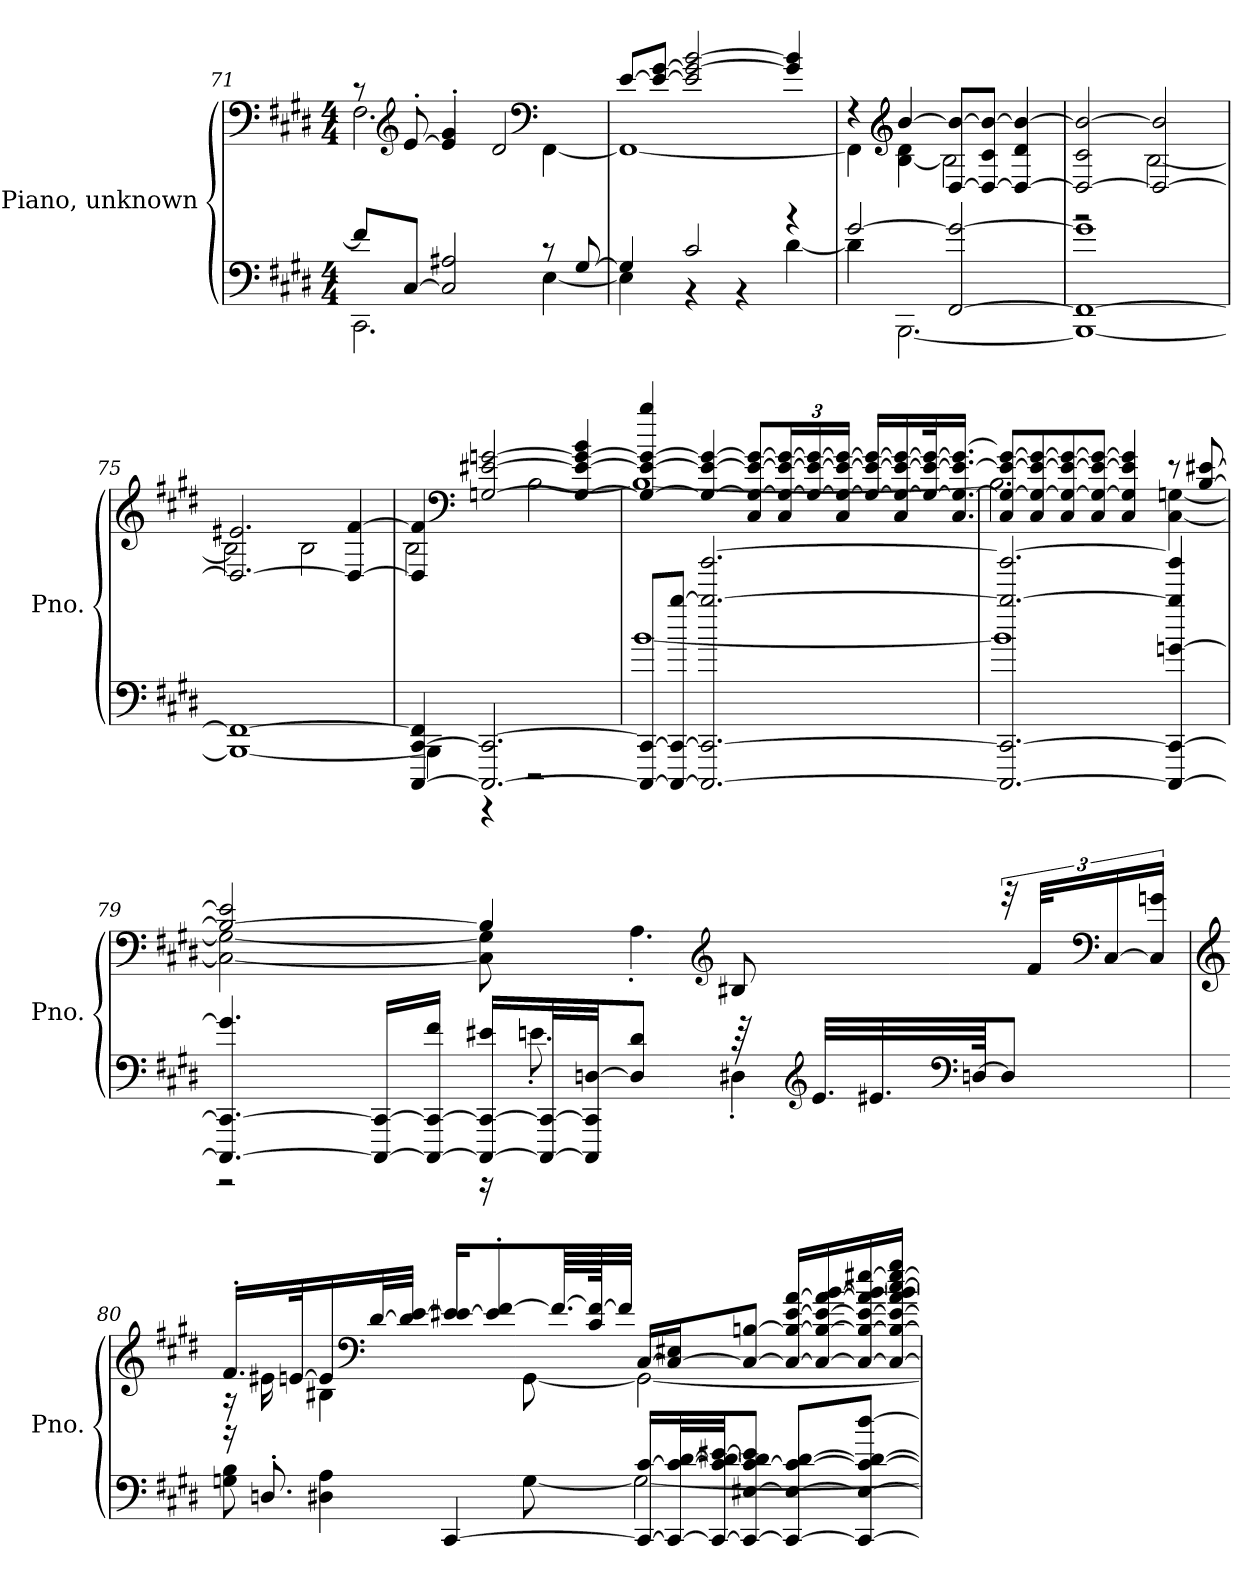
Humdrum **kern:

**kern	**kern
*part1	*part1
*staff2	*staff1
*I"Piano, unknown	*
*I'Pno.	*
*clefF4	*clefF4
*k[f#c#g#d#]	*k[f#c#g#d#]
*M4/4	*M4/4
=71	=71
*^	*^
8f#/L]	2.CC#\	8r	2.F#\
*	*	*clefG2	*
[8C#/J	.	[8e'/	.
2C#/] 2A#X/	.	4e/]' 4g#/'	.
.	.	2d#/	.
*	*	*clefF4	*
8r	[4E\	.	[4FF#\
[8G#/	.	.	.
=72	=72	=72	=72
4G#/]	4E\]	[8e/L	1FF#_
.	.	8e/_ [8g#/J	.
2c#/	4r	2e/] 2g#/_ [2b/	.
.	4r	.	.
4r	[4d#\	4g#/] 4b/]	.
!!LO:LB:g=z	!!
=73	=73	=73	=73
[2g#/	4d#\]	4r	4FF#\]
*	*	*clefG2	*
.	[2.BBB\	[4b/	[4B\ 4d#\
[2FF#/ 2g#/_	.	[8D#/ 8b/_L	2B\]
.	.	8D#/_ 8c#/ 8b/_J	.
.	.	4D#/_ 4d#/ 4b/_	.
=74	=74	=74	=74
1FF#_ 1g#]	1BBB_	2D#/_ 2c#/ 2b/_	2r
.	.	2D#/_ 2b/]	[2B\
=75	=75	=75	=75
1FF#_	1BBB_	2.D#/_ 2.e#X/	2B\]
.	.	.	2B\
.	.	4D#/_ [4f#/	.
=76	=76	=76	=76
[4CCC#/ [4CC#/ 4FF#/]	4BBB\]	4D#/] 4f#/]	2B\
*	*	*clefF4	*
2.CCC#/_ 2.CC#/_	4r	[2Gn/ [2e#X/ [2gn/	.
.	2r	.	[2B\
.	.	4G/_ 4e#/_ 4g/_ 4b/	.
!!LO:LB:g=z	!!
=77	=77	=77	=77
8CCC#/_ 8CC#/_L	[1b	4G/_ 4e#/_ 4g/_ 4bb/	1B_
8CCC#/_ 8CC#/_ [8bb/J	.	.	.
2.CCC#/_ 2.CC#/_ 2.bb/_ [2.bbb/	.	4G/_ 4e#/_ 4g/_	.
.	.	8C#/ 8G/_ 8e#/_ 8g/_L	.
*	*	*Xbrackettup	*
.	.	24C#/ 24G/_ 24e#/_ 24g/_L	.
.	.	24G/_ 24e#/_ 24g/_	.
.	.	24C#/ 24G/_ 24e#/_ 24g/_JJ	.
.	.	16G/_ 16e#/_ 16g/_LL	.
.	.	16C#/ 16G/_ 16e#/_ 16g/_	.
.	.	32G/_ 32e#/_ 32g/_K	.
.	.	16.C#/ 16.G/_ 16.e#/_ 16.g/_JJ	.
=78	=78	=78	=78
2.CCC#/_ 2.CC#/_ 2.bb/_ 2.bbb/_	1b]	8C#/ 8G/_ 8e#/_ 8g/_L	2.B\]
.	.	8C#/ 8G/_ 8e#/_ 8g/_	.
.	.	8C#/ 8G/_ 8e#/_ 8g/_	.
.	.	8C#/ 8G/_ 8e#/_ 8g/_J	.
.	.	4C#/ 4G/] 4e#/] 4g/]	.
4CCC#/_ 4CC#/_ [4gn/ 4bb/] 4bbb/]	.	8r	[4C#\ [4Gn\
.	.	[8B/ [8e#X/	.
!!LO:LB:g=z	!!
=79	=79	=79	=79
4.CCC#/_ 4.CC#/_ 4.g/]	2r	2B/_ 2e#/]	2C#\_ 2G\_
16CCC#/_ 16CC#/_LL	.	.	.
16CCC#/_ 16CC#/_ 16f#/JJ	.	.	.
16CCC#/_ 16CC#/_ 16e#X/LL	16r	4B/]	8C#\] 8G\]
32CCC#/_ 32CC#/_L	8.en'\	.	.
32CCC#/] 32CC#/] [32Dn/JJ	.	.	.
8D/] 8d#/J	.	.	4.A'\
*	*	*clefG2	*
64r	4D#X'\	8B#X/	.
*clefG2	*	*	*
32.e/LLL	.	.	.
32.e#X/	.	.	.
*clefF4	*	*	*
[64Dn/JJK	.	.	.
*	*	*brackettup	*
8D/J]	.	48r	.
.	.	48f#/KLL	.
*	*	*clefF4	*
.	.	[24C#/	.
.	.	24C#/] 24gn/JJ	.
!!LO:LB:g=z	!!
=80	=80	=80	=80
*	*	*clefG2	*
16r	8Gn\ 8B\	16.f#'/LL	16r
8.Dn'/	.	.	16e#X\
.	.	[32en/K	.
.	4D#X\ 4A\	16e/]	4B#X\
*	*	*clefF4	*
.	.	[32d#/L	.
.	.	32d#/] [32e/JJJ	.
[4CC#/	.	16e/] [16e#X/KL	.
.	.	8e#/]' [8f#/'	.
.	[8G\	.	[8GG#\
.	.	64.f#/LLL_	.
.	.	128c#/ 128f#/_JK	.
.	.	32f#/JJJ]	.
16CC#/_ [16c#/LL	2G\_	[16C#/LL	2GG#\_
32CC#/_ 32c#/_ [32d#/L	.	16C#/_ 16E#X/J	.
32CC#/_ 32c#/_ 32d#/_ [32e#X/JJ	.	.	.
8CC#/_ [8E#X/ 8c#/_ 8d#/] 8e#/]J	.	8C#/_ [8Bn/J	.
8CC#/_ 8E#/_ 8c#/_ [8d#/L	.	16C#/_ 16B/_ [16e#/ [16a/LL	.
.	.	16C#/_ 16B/_ 16e#/_ 16a/_ [16b/	.
8CC#/_ 8E#/_ 8c#/_ 8d#/_ [8dd#/J	.	16C#/_ 16B/_ 16e#/_ 16a/_ 16b/_ [16ee#X/	.
.	.	16C#/_ 16B/_ 16e#/_ 16a/_ 16b/_ [16cc#/ 16ee#/_ 16gg#/JJ	.
*v	*v	*	*
*	*v	*v
=	=
*-	*-
